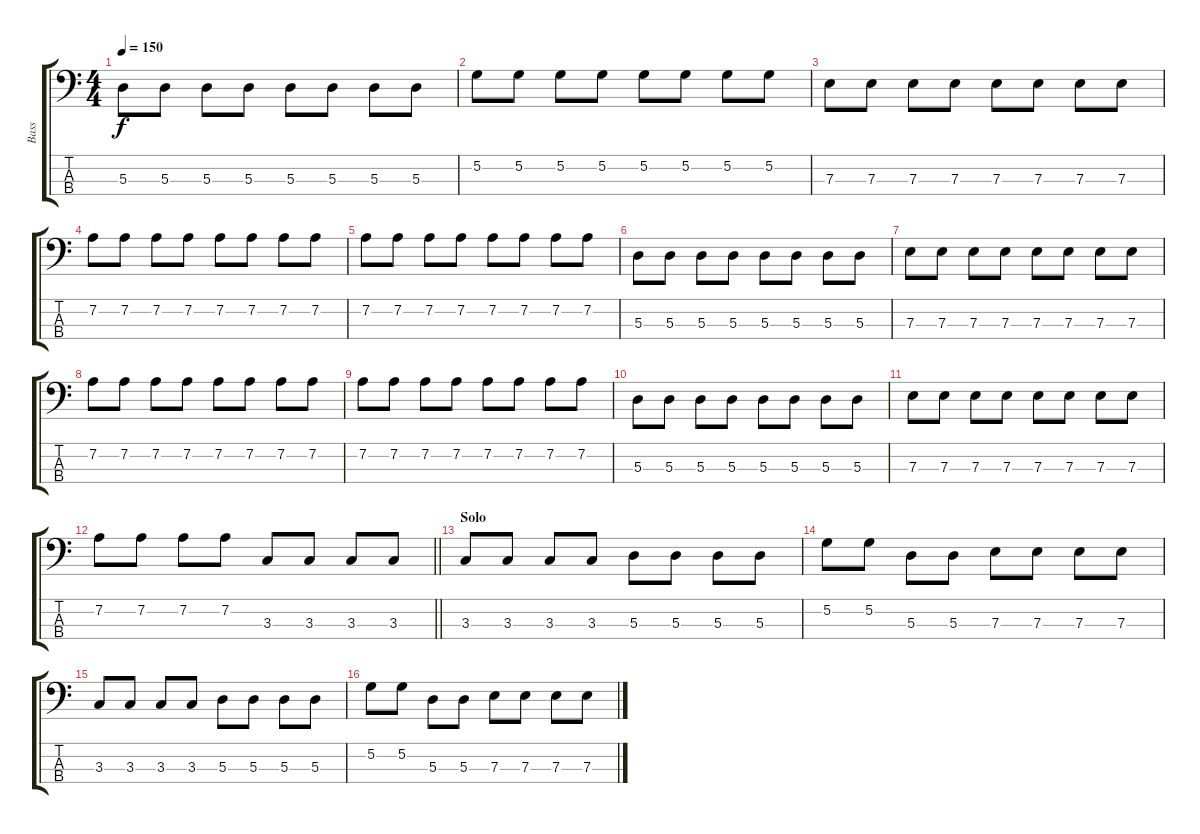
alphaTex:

\track ("Bass" "Bass") {instrument electricbassfinger}
\staff {score tabs}
\tuning (G2 D2 A1 E1) {hide}
\ts (4 4)
\tempo 150
\clef f4
\ks c
5.3.8{dy f} 5.3.8 5.3.8 5.3.8 5.3.8 5.3.8 5.3.8 5.3.8 |
5.2.8 5.2.8 5.2.8 5.2.8 5.2.8 5.2.8 5.2.8 5.2.8 |
7.3.8 7.3.8 7.3.8 7.3.8 7.3.8 7.3.8 7.3.8 7.3.8 |
7.2.8 7.2.8 7.2.8 7.2.8 7.2.8 7.2.8 7.2.8 7.2.8 |
7.2.8 7.2.8 7.2.8 7.2.8 7.2.8 7.2.8 7.2.8 7.2.8 |
5.3.8 5.3.8 5.3.8 5.3.8 5.3.8 5.3.8 5.3.8 5.3.8 |
7.3.8 7.3.8 7.3.8 7.3.8 7.3.8 7.3.8 7.3.8 7.3.8 |
7.2.8 7.2.8 7.2.8 7.2.8 7.2.8 7.2.8 7.2.8 7.2.8 |
7.2.8 7.2.8 7.2.8 7.2.8 7.2.8 7.2.8 7.2.8 7.2.8 |
5.3.8 5.3.8 5.3.8 5.3.8 5.3.8 5.3.8 5.3.8 5.3.8 |
7.3.8 7.3.8 7.3.8 7.3.8 7.3.8 7.3.8 7.3.8 7.3.8 |
\barLineRight lightlight
7.2.8 7.2.8 7.2.8 7.2.8 3.3.8 3.3.8 3.3.8 3.3.8 |
\section ("" "Solo")
3.3.8 3.3.8 3.3.8 3.3.8 5.3.8 5.3.8 5.3.8 5.3.8 |
5.2.8 5.2.8 5.3.8 5.3.8 7.3.8 7.3.8 7.3.8 7.3.8 |
3.3.8 3.3.8 3.3.8 3.3.8 5.3.8 5.3.8 5.3.8 5.3.8 |
5.2.8 5.2.8 5.3.8 5.3.8 7.3.8 7.3.8 7.3.8 7.3.8
